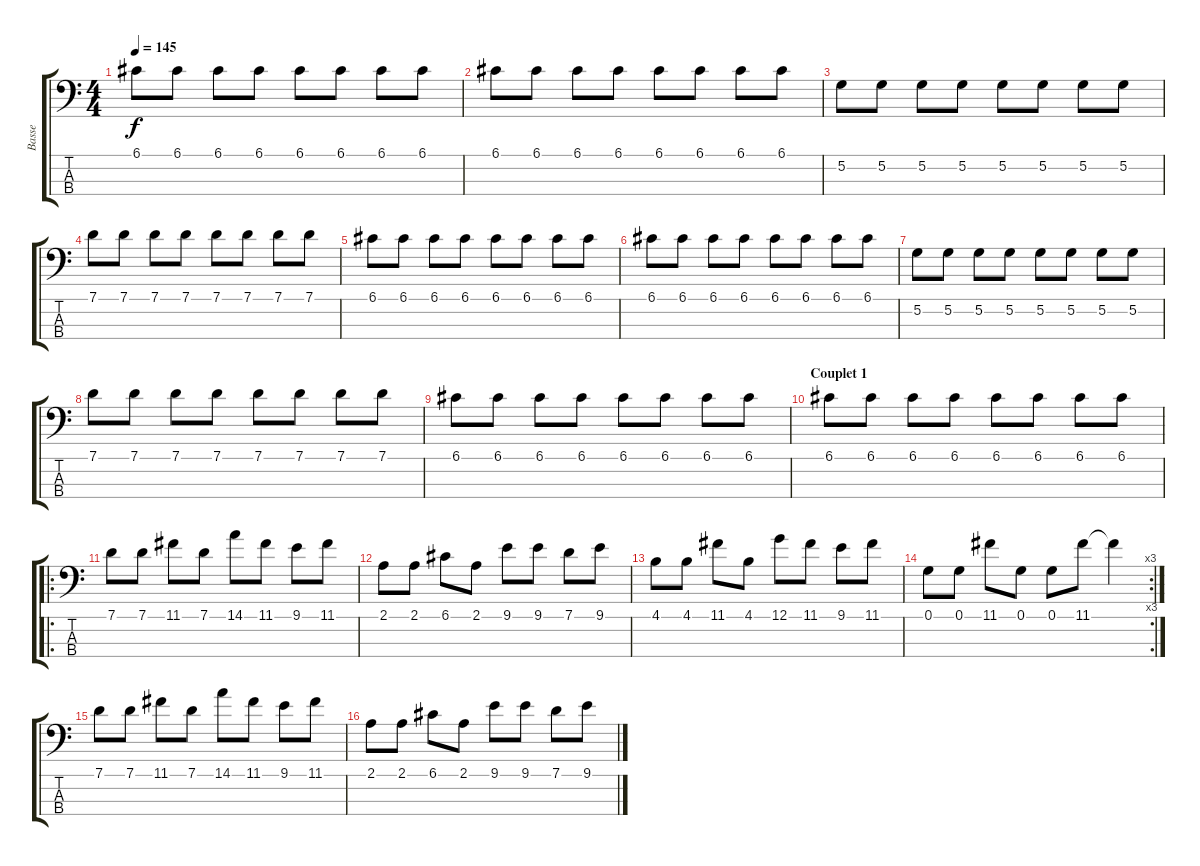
\track ("Basse" "Basse") {instrument acousticbass}
\staff {score tabs}
\tuning (G2 D2 A1 E1) {hide}
\ts (4 4)
\tempo 145
\clef f4
\ks c
6.1.8{dy f} 6.1.8 6.1.8 6.1.8 6.1.8 6.1.8 6.1.8 6.1.8 |
6.1.8 6.1.8 6.1.8 6.1.8 6.1.8 6.1.8 6.1.8 6.1.8 |
5.2.8 5.2.8 5.2.8 5.2.8 5.2.8 5.2.8 5.2.8 5.2.8 |
7.1.8 7.1.8 7.1.8 7.1.8 7.1.8 7.1.8 7.1.8 7.1.8 |
6.1.8 6.1.8 6.1.8 6.1.8 6.1.8 6.1.8 6.1.8 6.1.8 |
6.1.8 6.1.8 6.1.8 6.1.8 6.1.8 6.1.8 6.1.8 6.1.8 |
5.2.8 5.2.8 5.2.8 5.2.8 5.2.8 5.2.8 5.2.8 5.2.8 |
7.1.8 7.1.8 7.1.8 7.1.8 7.1.8 7.1.8 7.1.8 7.1.8 |
6.1.8 6.1.8 6.1.8 6.1.8 6.1.8 6.1.8 6.1.8 6.1.8 |
\section ("" "Couplet 1")
6.1.8 6.1.8 6.1.8 6.1.8 6.1.8 6.1.8 6.1.8 6.1.8 |
\ro
7.1.8{volume 16} 7.1.8 11.1.8 7.1.8 14.1.8 11.1.8 9.1.8 11.1.8 |
2.1.8 2.1.8 6.1.8 2.1.8 9.1.8 9.1.8 7.1.8 9.1.8 |
4.1.8 4.1.8 11.1.8 4.1.8 12.1.8 11.1.8 9.1.8 11.1.8 |
\rc 3
0.1.8 0.1.8 11.1.8 0.1.8 0.1.8 11.1.8 11.1{t}.4 |
7.1.8 7.1.8 11.1.8 7.1.8 14.1.8 11.1.8 9.1.8 11.1.8 |
2.1.8 2.1.8 6.1.8 2.1.8 9.1.8 9.1.8 7.1.8 9.1.8
